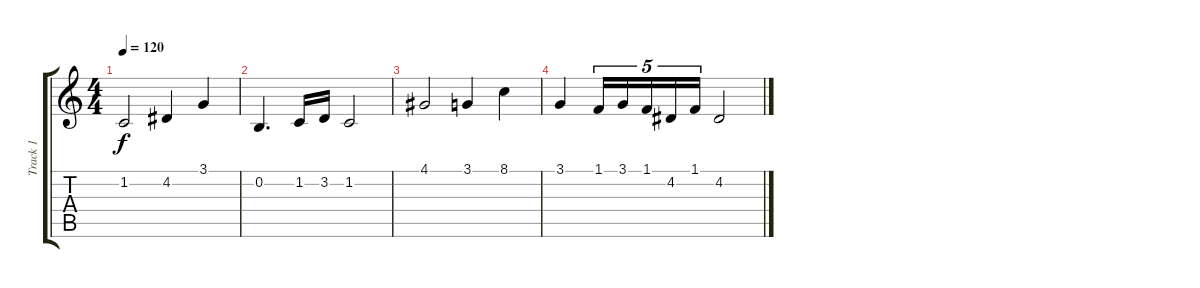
\track ("Track 1" "Track 1") {instrument harpsichord}
\staff {score tabs}
\tuning (E4 B3 G3 D3 A2 E2) {hide}
\ts (4 4)
\tempo 120
\clef g2
\ks c
1.2.2{dy f} 4.2.4 3.1.4 |
0.2.4{d} 1.2.16 3.2.16 1.2.2 |
4.1.2 3.1.4 8.1.4 |
3.1.4 1.1.16{tu (5 4)} 3.1.16{tu (5 4)} 1.1.16{tu (5 4)} 4.2.16{tu (5 4)} 1.1.16{tu (5 4)} 4.2.2
